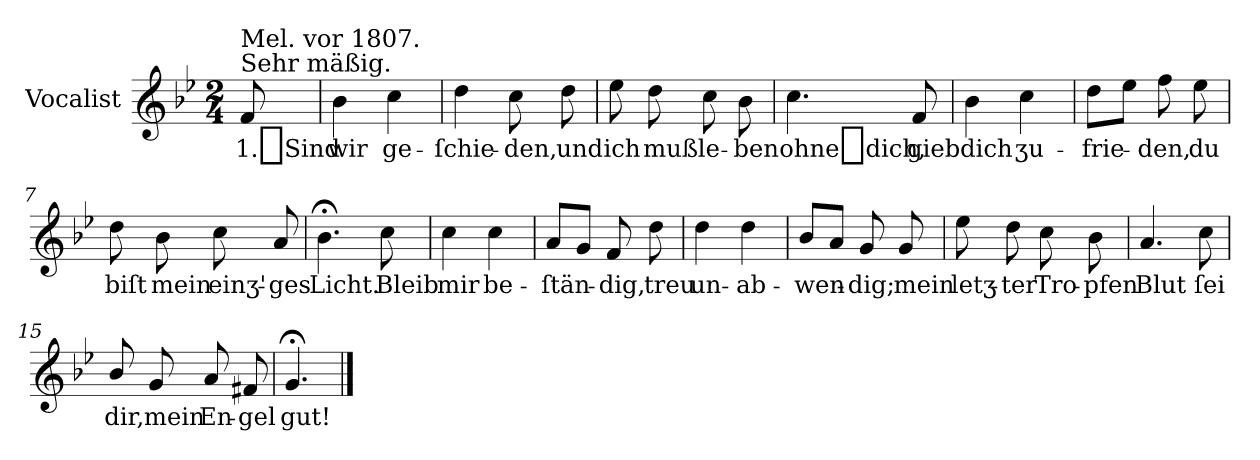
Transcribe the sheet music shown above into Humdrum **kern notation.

**kern	**text
*part1	*part1
*staff1	*staff1
*I"Vocalist	*
*k[b-e-]	*
*g:	*
*M2/4	*
=	=
!LO:TX:a:t=Sehr mäßig.	!
!LO:TX:a:t=Mel. vor 1807.	!
8f	1._Sind
=1	=1
4b-	wir
4cc	ge-
=2	=2
4dd	-ſchie-
8cc	-den,
8dd	und
=3	=3
8ee-	ich
8dd	muß
8cc	le-
8b-	-ben
=4	=4
4.cc	ohne_dich,
8f	gieb
=5	=5
4b-	dich
4cc	ʒu-
=6	=6
8ddL	-frie-
8ee-J	.
8ff	-den,
8ee-	du
=7	=7
8dd	biſt
8b-	mein
8cc	einʒ'-
8a	-ges
=8	=8
4.b-;<	Licht.
8cc	Bleib
=9	=9
4cc	mir
4cc	be-
=10	=10
8aL	-ſtän-
8gJ	.
8f	-dig,
8dd	treu
=11	=11
4dd	un-
4dd	-ab-
=12	=12
8b-L	-wen-
8aJ	.
8g	-dig;
8g	mein
=13	=13
8ee-	letʒ-
8dd	-ter
8cc	Tro-
8b-	-pfen
=14	=14
4.a	Blut
8cc	ſei
=15	=15
8b-/	dir,
8g	mein
8a	En-
8f#X	-gel
=16	=16
4.g;<	gut!
==	==
*-	*-
